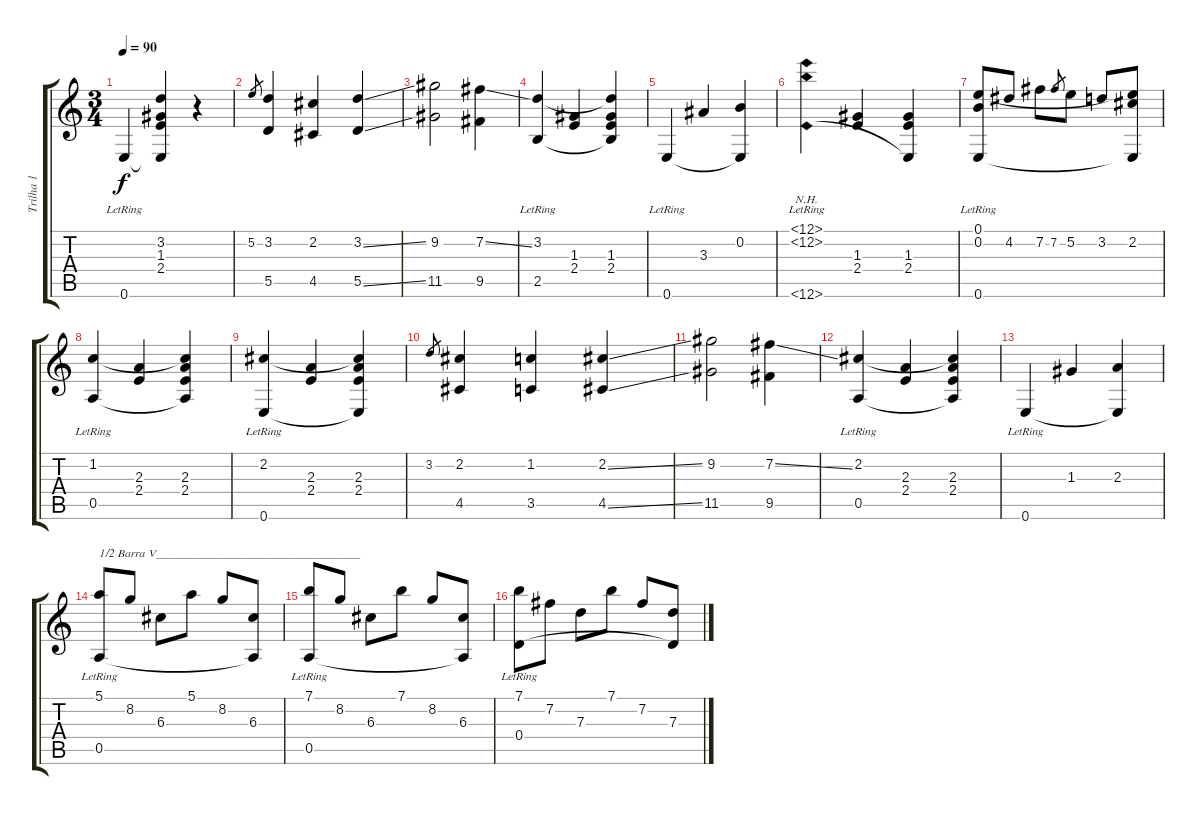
\track ("Trilha 1" "Trilha 1") {instrument acousticguitarnylon}
\staff {score tabs}
\tuning (E4 B3 G3 D3 A2 E2) {hide}
\ts (3 4)
\tempo 90
\clef g2
\ks c
0.6{lr}.4{dy f} (3.2 1.3 2.4 0.6{t}).4 r.4 |
5.2.8{gr} (3.2 5.5).4 (2.2 4.5).4 (3.2{ss} 5.5{ss}).4 |
(9.2 11.5).2 (7.2{ss} 9.5).4 |
(3.2{lr} 2.5{lr}).4 (1.3 2.4).4 (3.2{t} 1.3 2.4 2.5{t}).4 |
0.6{lr}.4 3.3.4 (0.2 0.6{t}).4 |
(12.1{nh lr} 12.2{nh lr} 0.6{nh lr}).4 (1.3 2.4).4 (1.3 2.4 0.6{t}).4 |
(0.1 0.2 0.6{lr}).8 4.2.8 7.2.8 7.2.8{gr} 5.2.8 3.2.8 (0.1{t} 2.2 0.6{t}).8 |
(1.2{lr} 0.5{lr}).4 (2.3 2.4).4 (1.2{t} 2.3 2.4 0.5{t}).4 |
(2.2{lr} 0.6{lr}).4 (2.3 2.4).4 (2.2{t} 2.3 2.4 0.6{t}).4 |
3.2.8{gr} (2.2 4.5).4 (1.2 3.5).4 (2.2{ss} 4.5{ss}).4 |
(9.2 11.5).2 (7.2{ss} 9.5).4 |
(2.2{lr} 0.5{lr}).4 (2.3 2.4).4 (2.2{t} 2.3 2.4 0.5{t}).4 |
0.6{lr}.4 1.3.4 (2.3 0.6{t}).4 |
(5.1 0.5{lr}).8{txt "1/2 Barra V__________________________________"} 8.2.8 6.3.8 5.1.8 8.2.8 (6.3 0.5{t}).8 |
(7.1 0.5{lr}).8 8.2.8 6.3.8 7.1.8 8.2.8 (6.3 0.5{t}).8 |
(7.1 0.4{lr}).8 7.2.8 7.3.8 7.1.8 7.2.8 (7.3 0.4{t}).8
